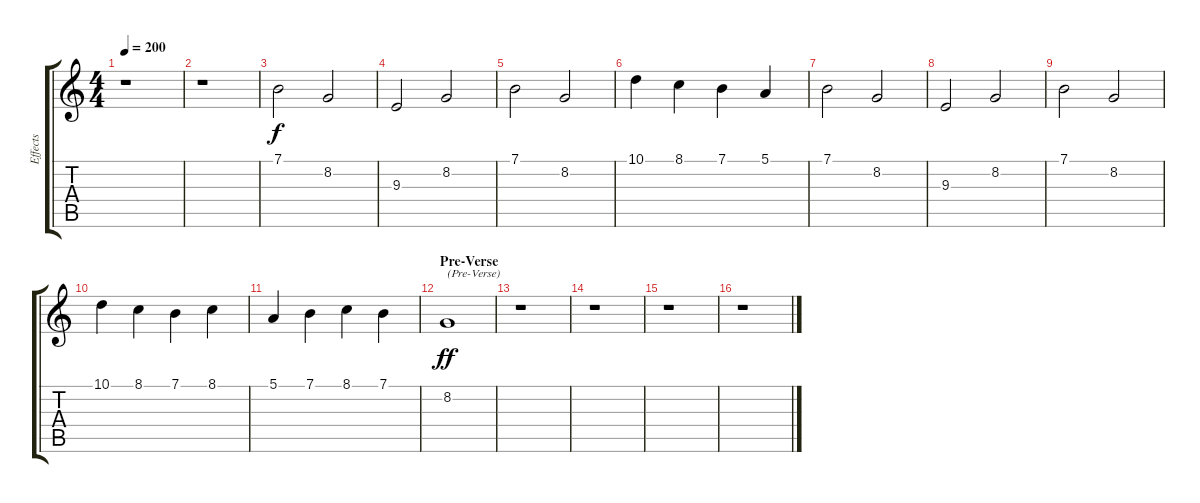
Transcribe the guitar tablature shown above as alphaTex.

\track ("Effects" "Effects") {instrument tubularbells}
\staff {score tabs}
\tuning (E4 B3 G3 D3 A2 E2) {hide}
\ts (4 4)
\tempo 200
\clef g2
\ks c
r.1{dy fff} |
r.1 |
7.1.2{dy f balance 13 instrument tubularbells} 8.2.2 |
9.3.2 8.2.2 |
7.1.2 8.2.2 |
10.1.4 8.1.4 7.1.4 5.1.4 |
7.1.2 8.2.2 |
9.3.2 8.2.2 |
7.1.2 8.2.2 |
10.1.4 8.1.4 7.1.4 8.1.4 |
5.1.4 7.1.4 8.1.4 7.1.4 |
\section ("" "Pre-Verse")
8.2.1{txt "(Pre-Verse)" dy ff} |
r.1 |
r.1 |
r.1 |
r.1
